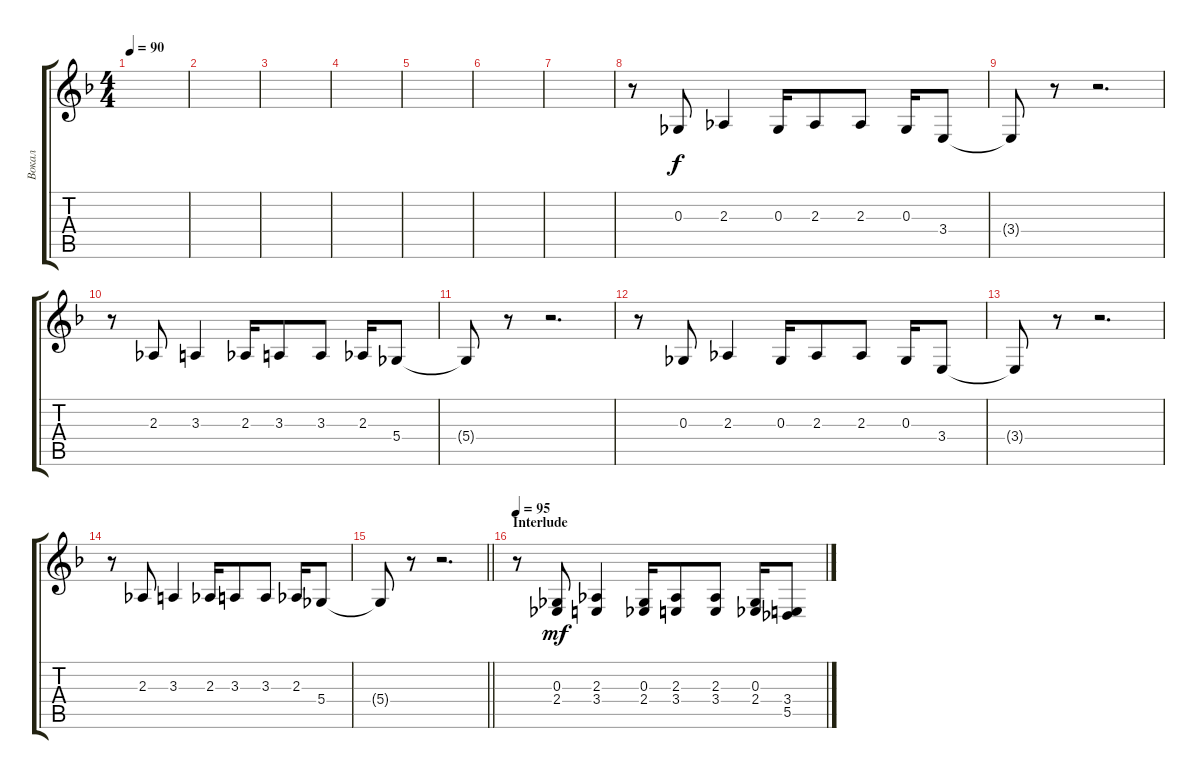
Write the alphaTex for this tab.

\track ("Вокал" "Вокал") {mute instrument trumpet}
\staff {score tabs}
\tuning (Eb4 Bb3 Gb3 Db3 Ab2 Eb2) {hide}
\ts (4 4)
\tempo 90
\clef g2
\ks dminor
|
|
|
|
|
|
|
r.8 0.3.8 2.3.4 0.3.16 2.3.8 2.3.8 0.3.16 3.4.8 |
3.4{t}.8 r.8 r.2{d} |
r.8 2.3.8 3.3.4 2.3.16 3.3.8 3.3.8 2.3.16 5.4.8 |
5.4{t}.8 r.8 r.2{d} |
r.8 0.3.8 2.3.4 0.3.16 2.3.8 2.3.8 0.3.16 3.4.8 |
3.4{t}.8 r.8 r.2{d} |
r.8 2.3.8 3.3.4 2.3.16 3.3.8 3.3.8 2.3.16 5.4.8 |
\barLineRight lightlight
5.4{t}.8 r.8 r.2{d} |
\section ("" "Interlude")
\tempo 95
r.8 (0.3 2.4).8{dy mf} (2.3 3.4).4 (0.3 2.4).16 (2.3 3.4).8 (2.3 3.4).8 (0.3 2.4).16 (3.4 5.5).8
